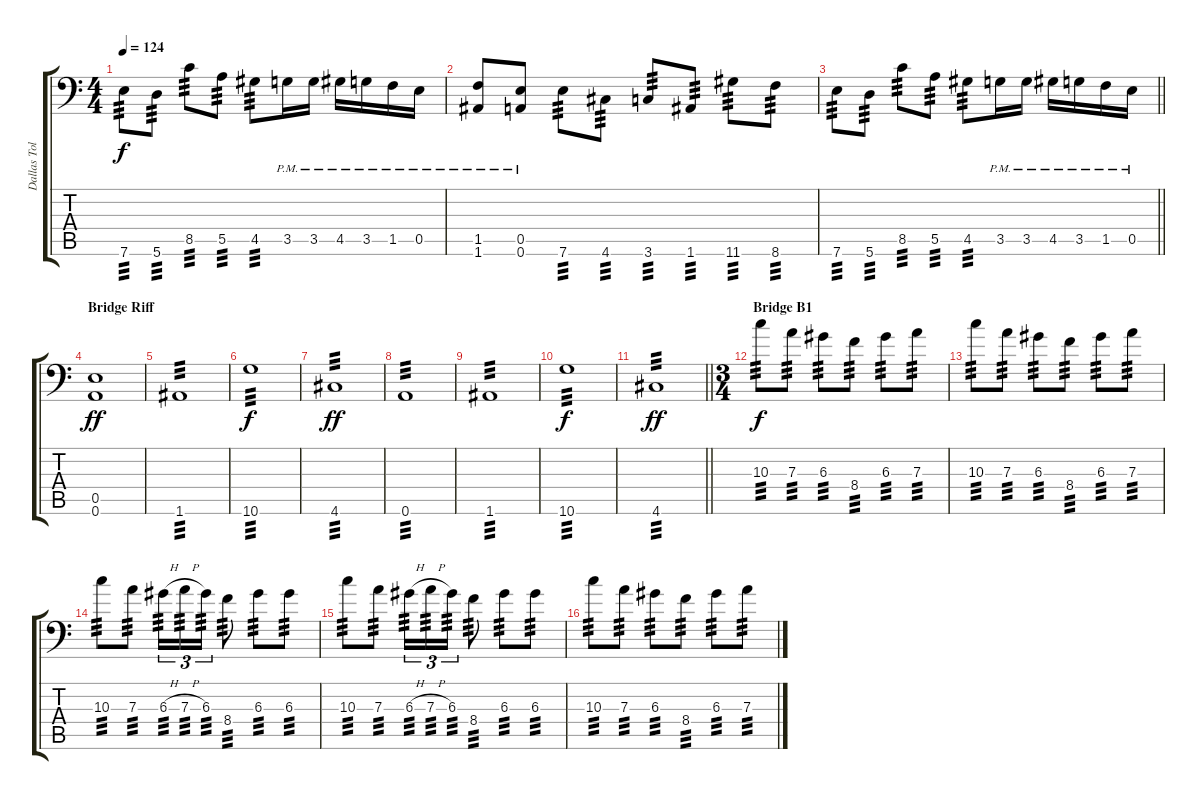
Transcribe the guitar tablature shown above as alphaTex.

\track ("Dallas Toler-Wade" "Dallas Tol") {instrument distortionguitar}
\staff {score tabs}
\tuning (B3 Gb3 D3 A2 E2 A1) {hide}
\ts (4 4)
\tempo 124
\clef f4
\ks c
7.6.8{tp 3 dy f} 5.6.8{tp 3} 8.5.8{tp 3} 5.5.8{tp 3} 4.5.8{tp 3} 3.5{pm}.16 3.5{pm}.16 4.5{pm}.16 3.5{pm}.16 1.5{pm}.16 0.5{pm}.16 |
(1.5{pm} 1.6{pm}).8 (0.5{pm} 0.6{pm}).8 7.6.8{tp 3} 4.6.8{tp 3} 3.6.8{tp 3} 1.6.8{tp 3} 11.6.8{tp 3} 8.6.8{tp 3} |
\barLineRight lightlight
7.6.8{tp 3} 5.6.8{tp 3} 8.5.8{tp 3} 5.5.8{tp 3} 4.5.8{tp 3} 3.5{pm}.16 3.5{pm}.16 4.5{pm}.16 3.5{pm}.16 1.5{pm}.16 0.5{pm}.16 |
\section ("" "Bridge Riff ")
(0.5 0.6).1{dy ff} |
1.6.1{tp 3} |
10.6.1{tp 3 dy f} |
4.6.1{tp 3 dy ff} |
0.6.1{tp 3} |
1.6.1{tp 3} |
10.6.1{tp 3 dy f} |
\barLineRight lightlight
4.6.1{tp 3 dy ff} |
\ts (3 4)
\section ("" "Bridge B1")
10.3.8{tp 3 dy f balance 10} 7.3.8{tp 3} 6.3.8{tp 3} 8.4.8{tp 3} 6.3.8{tp 3} 7.3.8{tp 3} |
10.3.8{tp 3} 7.3.8{tp 3} 6.3.8{tp 3} 8.4.8{tp 3} 6.3.8{tp 3} 7.3.8{tp 3} |
10.3.8{tp 3} 7.3.8{tp 3} 6.3{h}.16{tu (3 2) tp 3} 7.3{h}.16{tu (3 2) tp 3} 6.3.16{tu (3 2) tp 3} 8.4.8{tp 3} 6.3.8{tp 3} 6.3.8{tp 3} |
10.3.8{tp 3} 7.3.8{tp 3} 6.3{h}.16{tu (3 2) tp 3} 7.3{h}.16{tu (3 2) tp 3} 6.3.16{tu (3 2) tp 3} 8.4.8{tp 3} 6.3.8{tp 3} 6.3.8{tp 3} |
10.3.8{tp 3} 7.3.8{tp 3} 6.3.8{tp 3} 8.4.8{tp 3} 6.3.8{tp 3} 7.3.8{tp 3}
